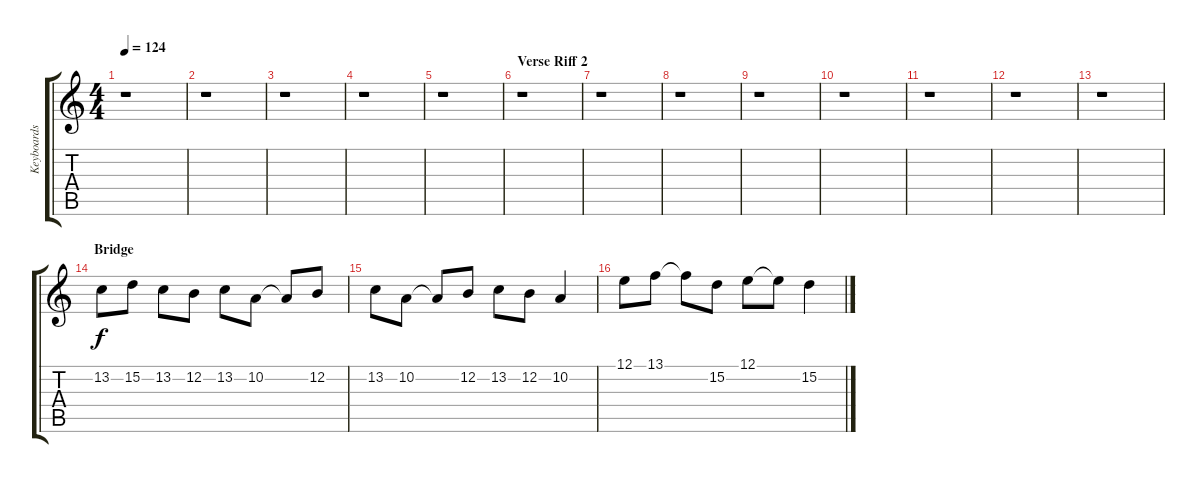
\track ("Keyboards 2" "Keyboards ") {instrument pad3polysynth}
\staff {score tabs}
\tuning (E4 B3 G3 D3 A2 E2) {hide}
\ts (4 4)
\tempo 124
\clef g2
\ks c
r.1{dy f} |
r.1 |
r.1 |
r.1 |
r.1 |
\section ("" "Verse Riff 2")
r.1 |
r.1 |
r.1 |
r.1 |
r.1 |
r.1 |
r.1 |
r.1 |
\section ("" "Bridge")
13.2.8{volume 8 instrument stringensemble1} 15.2.8 13.2.8 12.2.8 13.2.8 10.2.8 10.2{t}.8 12.2.8 |
13.2.8 10.2.8 10.2{t}.8 12.2.8 13.2.8 12.2.8 10.2.4 |
12.1.8 13.1.8 13.1{t}.8 15.2.8 12.1.8 12.1{t}.8 15.2.4
